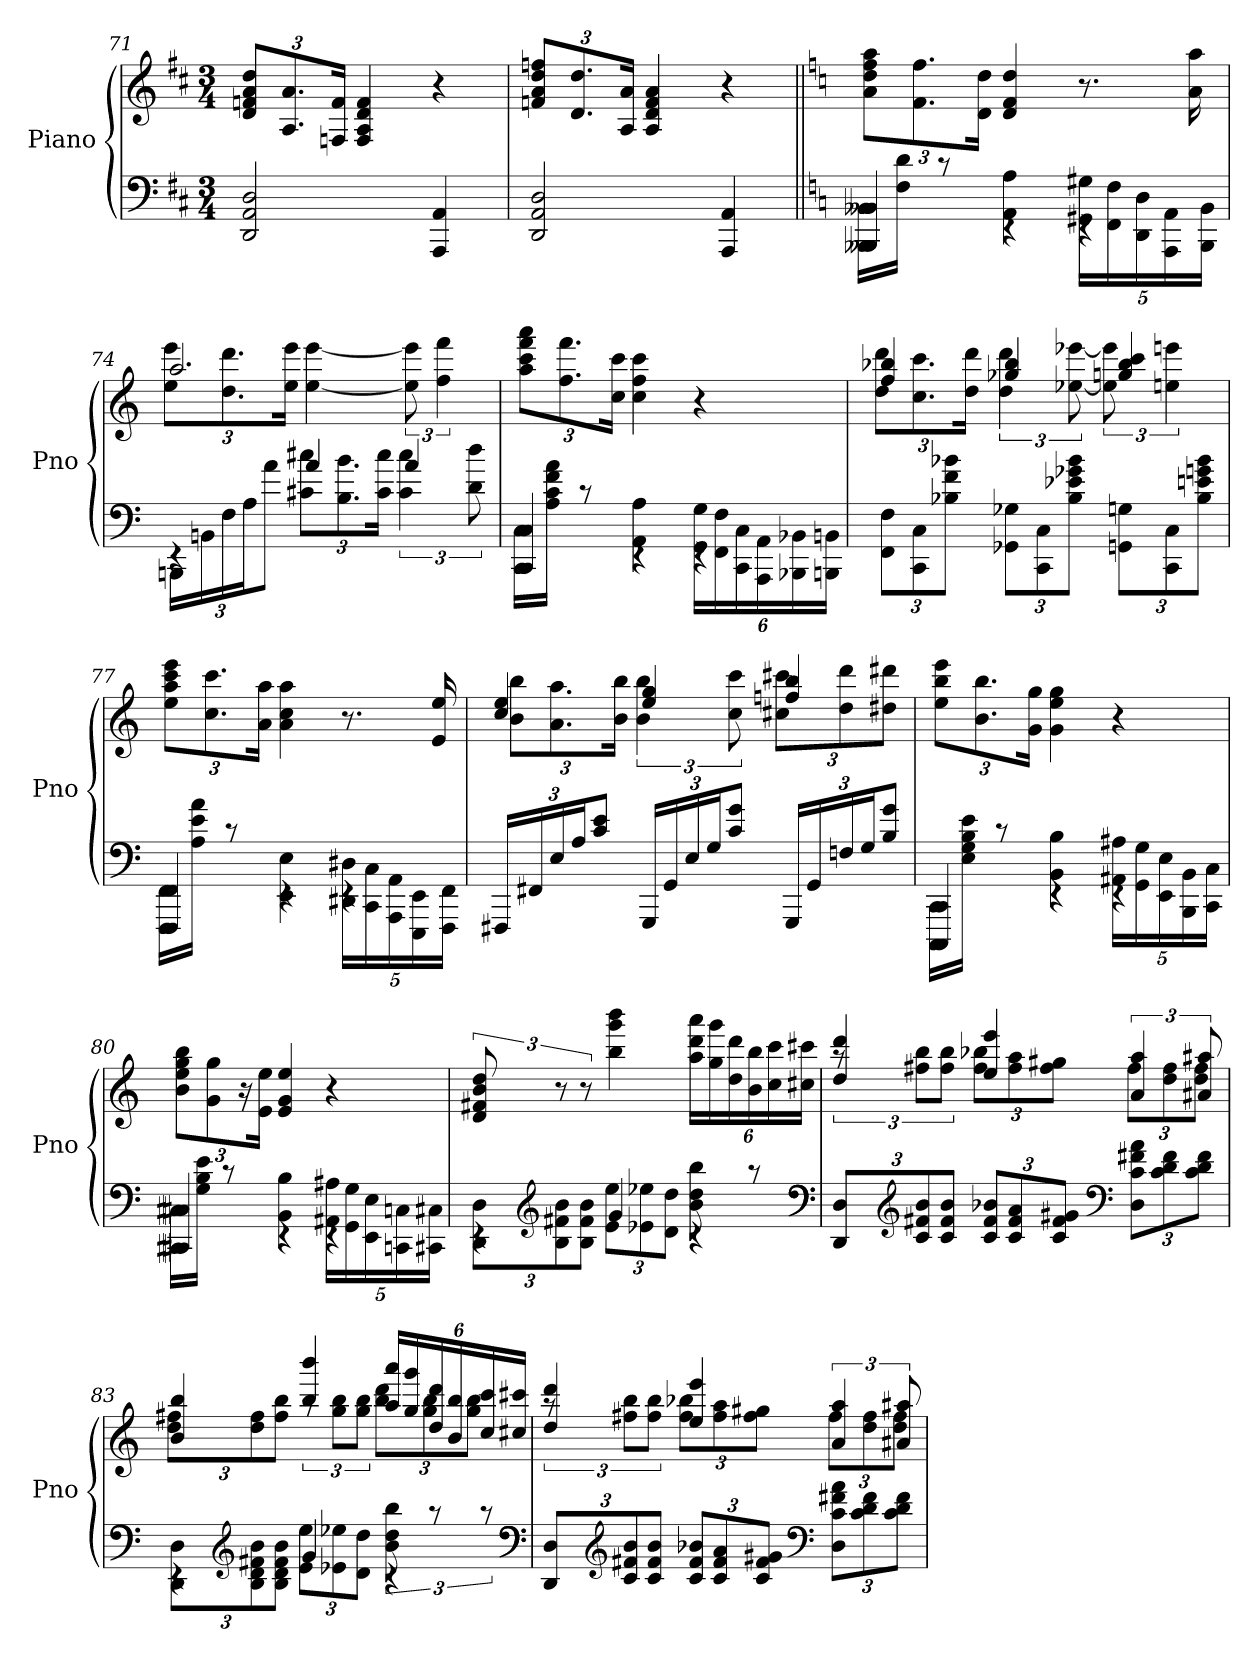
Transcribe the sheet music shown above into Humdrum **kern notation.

**kern	**kern
*part1	*part1
*staff2	*staff1
*I"Piano	*
*I'Pno	*
*clefF4	*clefG2
*k[f#c#]	*k[f#c#]
*b:	*b:
*M3/4	*M3/4
=71	=71
2DD 2AA 2D	12d 12fn 12a 12ddL
.	12.A 12.a
.	24Fn 24fJk
.	4F 4A 4d 4f
4AAA 4AA	4r
=72	=72
2DD 2AA 2D	12fn 12a 12dd 12ffnL
.	12.d 12.dd
.	24A 24aJk
.	4A 4d 4f 4a
4AAA 4AA	4r
=73||	=73||
*k[]	*k[]
*^	*
4BBB-X 4BB-X	16BBB-X 16BB-XLL	12a 12dd 12ff 12aaL
.	16F 16dJJ	.
.	.	12.f 12.ff
.	8rc	.
.	.	24d 24ddJk
4rEE	4AA 4A	4d 4f 4dd
4rEE	20GG#X 20G#XLL	8.r
.	20FF 20F	.
.	20DD 20D	.
.	20AAA 20AA	.
.	.	16a 16aa
.	20BBB- 20BB-JJ	.
=74	=74	=74
*	*	*^
4rEE	24BBBnLL	2.aa	12ee 12eeeL
.	24BBn	.	.
.	24F	.	12.dd 12.ddd
.	24AJ	.	.
.	12aJ	.	.
.	.	.	24ee 24eeeJk
4a	12c#X 12cc#XL	.	[4ee [4eee
.	12.B 12.b	.	.
.	24c# 24cc#Jk	.	.
4a	6c# 6cc#	.	12ee] 12eee]
.	.	.	6ff 6fff
.	12d 12dd	.	.
*	*	*v	*v
=75	=75	=75
4CC 4C	16CC 16CLL	12aa 12ccc 12fff 12aaaL
.	16A 16c 16f 16aJJ	.
.	.	12.ff 12.fff
.	8rc	.
.	.	24cc 24cccJk
4rEE	4AA 4A	4cc 4ff 4ccc
4rEE	24GG 24GLL	4r
.	24FF 24F	.
.	24CC 24C	.
.	24AAA 24AA	.
.	24BBB-X 24BB-X	.
.	24BBBn 24BBnJJ	.
*v	*v	*
=76	=76
*	*^
12FF 12FL	4ff 4bb-X	12dd 12dddL
12CC 12C	.	12.cc 12.ccc
12B-X 12f 12b-XJ	.	.
.	.	24dd 24dddJk
12GG-X 12G-XL	4gg-X 4bb-	6dd 6ddd
12CC 12C	.	.
12B- 12e-X 12g-X 12b-J	.	[12ee-X [12eee-X
12GGn 12GnL	4ggn 4bb- 4ccc	12ee-] 12eee-]
12CC 12C	.	6een 6eeen
12B- 12en 12gn 12b-J	.	.
*	*v	*v
=77	=77
*^	*
4FFF 4FF	16FFF 16FFLL	12ee 12aa 12ccc 12eeeL
.	16A 16e 16aJJ	.
.	.	12.cc 12.ccc
.	8rc	.
.	.	24a 24aaJk
4rEE	4EE 4E	4a 4cc 4aa
4rEE	20DD#X 20D#XLL	8.r
.	20CC 20C	.
.	20AAA 20AA	.
.	20EEE 20EE	.
.	.	16e 16ee
.	20FFF 20FFJJ	.
*v	*v	*
=78	=78
*	*^
24FFF#XLL	4cc 4ee	12b 12bbL
24FF#X	.	.
24E	.	12.a 12.aa
24AJ	.	.
12c 12eJ	.	.
.	.	24b 24bbJk
24GGGLL	4ee 4gg	6b 6bb
24GG	.	.
24E	.	.
24GJ	.	.
12c 12gJ	.	12cc 12ccc
24GGGLL	4ffn 4bb	12cc#X 12ccc#XL
24GG	.	.
24Fn	.	12dd 12ddd
24GJ	.	.
12B 12gJ	.	12dd#X 12ddd#XJ
*	*v	*v
=79	=79
*^	*
4CCC 4CC	16CCC 16CCLL	12ee 12bb 12eeeL
.	16E 16G 16B 16eJJ	.
.	.	12.b 12.bb
.	8rc	.
.	.	24g 24ggJk
4rEE	4BB 4B	4g 4ee 4gg
4rEE	20AA#X 20A#XLL	4r
.	20GG 20G	.
.	20EE 20E	.
.	20BBB 20BB	.
.	20CC 20CJJ	.
=80	=80	=80
4CC#X 4C#X	16CC#X 16C#XLL	12b 12ee 12gg 12bbL
.	16G 16B 16eJJ	.
.	.	12g 12gg
.	8rc	.
.	.	24r
.	.	24e 24eeJk
4rEE	4BB 4B	4e 4g 4ee
4rEE	20AA#X 20A#XLL	4r
.	20GG 20G	.
.	20EE 20E	.
.	20CCn 20Cn	.
.	20CC#X 20C#XJJ	.
=81	=81	=81
4rEE	12DD 12DL	12d 12f#X 12b 12dd
*clefG2	*	*
.	12B 12f#X 12b	12r
.	12B 12f# 12bJ	12r
4g	12e 12eeL	4bb 4ggg 4bbb
.	12e-X 12ee-X	.
.	12d 12ddJ	.
4rc	8b 8dd 8bb	24aa 24ddd 24aaaLL
.	.	24gg 24ggg
.	.	24dd 24ddd
.	8raa	24b 24bb
.	.	24cc 24ccc
.	.	24cc#X 24ccc#XJJ
*v	*v	*
*clefF4	*
=82	=82
*	*^
12DD 12DL	4dd 4ddd	12raa
*clefG2	*	*
12c 12f#X 12b	.	12ff#X 12bbL
12c 12f# 12bJ	.	12ff# 12bbJ
12c 12f# 12b-XL	4ee 4eee	12ff# 12bb-XL
12c 12f# 12a	.	12ff# 12aa
12c 12f# 12g#XJ	.	12ff# 12gg#XJ
*clefF4	*	*
12D 12c 12f#X 12aL	6a 6aa	12ff#L
12c 12d 12f#	.	12dd 12ff#
12c 12d 12f#J	12a#X 12aa#X	12dd 12ff#J
=83	=83	=83
*^	*	*
4rEE	12DD 12DL	4b 4bb	12dd 12ff#XL
*clefG2	*	*	*
.	12B 12d 12f#X 12b	.	12dd 12ff#
.	12B 12d 12f# 12bJ	.	12ff# 12bbJ
4g	12e 12eeL	4bb 4bbb	12raa
.	12e-X 12ee-X	.	12gg 12bbL
.	12d 12ddJ	.	12gg 12bbJ
4rc	12b 12dd 12bb	24aa 24aaaLL	12bb 12dddL
.	.	24gg 24ggg	.
.	12raa	24dd 24ddd	12gg 12bb
.	.	24b 24bb	.
.	12raa	24cc 24ccc	12gg 12bbJ
.	.	24cc#X 24ccc#XJJ	.
*v	*v	*	*
*clefF4	*	*
=84	=84	=84
12DD 12DL	4dd 4ddd	12raa
*clefG2	*	*
12c 12f#X 12b	.	12ff#X 12bbL
12c 12f# 12bJ	.	12ff# 12bbJ
12c 12f# 12b-XL	4ee 4eee	12ff# 12bb-XL
12c 12f# 12a	.	12ff# 12aa
12c 12f# 12g#XJ	.	12ff# 12gg#XJ
*clefF4	*	*
12D 12c 12f#X 12aL	6a 6aa	12ff#L
12c 12d 12f#	.	12dd 12ff#
12c 12d 12f#J	12a#X 12aa#X	12dd 12ff#J
*	*v	*v
=	=
*-	*-
